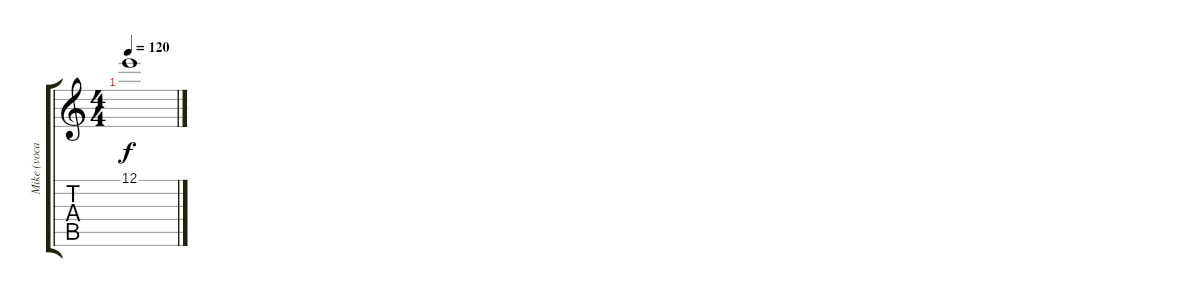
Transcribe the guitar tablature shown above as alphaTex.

\track ("Mike (vocals)" "Mike (voca") {instrument acousticguitarsteel}
\staff {score tabs}
\tuning (E4 B3 G3 D3 A2 E2) {hide}
\ts (4 4)
\tempo 120
\clef g2
\ks c
12.1.1{dy f}
